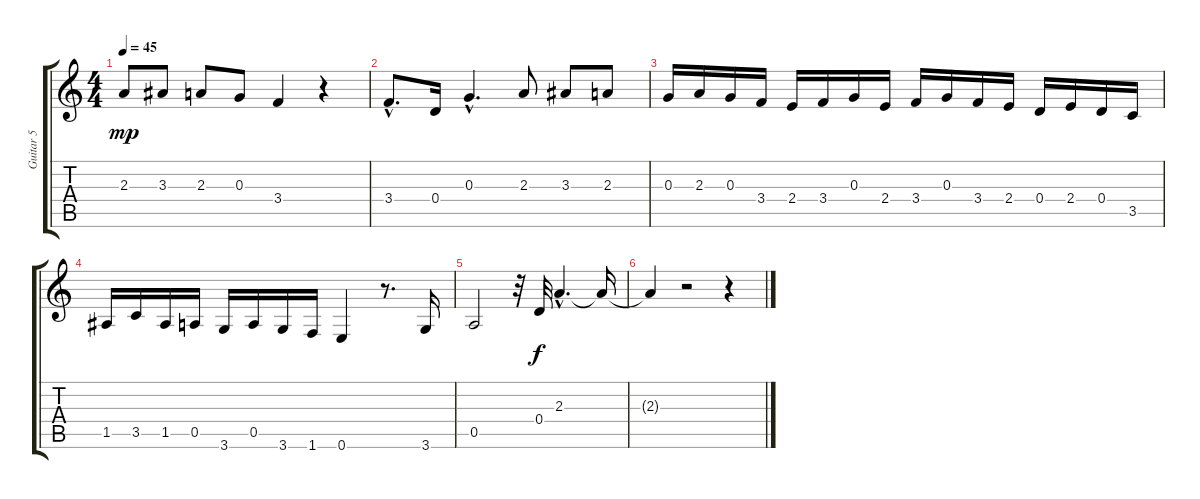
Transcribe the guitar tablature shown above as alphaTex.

\track ("Guitar 5" "Guitar 5") {instrument acousticguitarnylon}
\staff {score tabs}
\tuning (E4 B3 G3 D3 A2 E2) {hide}
\ts (4 4)
\tempo 45
\clef g2
\ks c
2.3.8{dy mp} 3.3.8 2.3.8 0.3.8 3.4.4 r.4 |
3.4{hac}.8{d} 0.4.16 0.3{hac}.4{d} 2.3.8 3.3.8 2.3.8 |
0.3.16 2.3.16 0.3.16 3.4.16 2.4.16 3.4.16 0.3.16 2.4.16 3.4.16 0.3.16 3.4.16 2.4.16 0.4.16 2.4.16 0.4.16 3.5.16 |
1.5.16 3.5.16 1.5.16 0.5.16 3.6.16 0.5.16 3.6.16 1.6.16 0.6.4 r.8{d} 3.6.16 |
0.5.2 r.32 0.4.32{dy f} 2.3{hac}.4{d} 2.3{t}.16 |
2.3{t}.4 r.2 r.4
